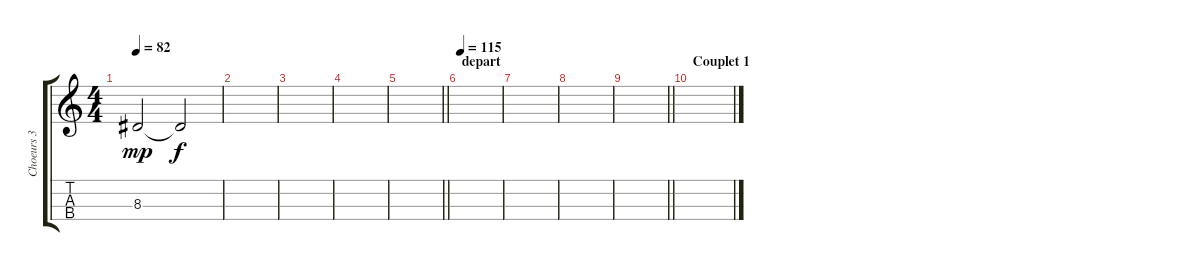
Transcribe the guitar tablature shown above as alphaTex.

\track ("Choeurs 3" "Choeurs 3") {instrument lead3calliope}
\staff {score tabs}
\tuning (E4 B3 G3 D3) {hide}
\ts (4 4)
\tempo 82
\clef g2
\ks c
8.3.2{dy mp} 8.3{t}.2{dy f} |
|
|
|
\barLineRight lightlight
|
\section ("" "depart")
\tempo 120
\tempo 115
|
|
|
\barLineRight lightlight
|
\section ("" "Couplet 1")
